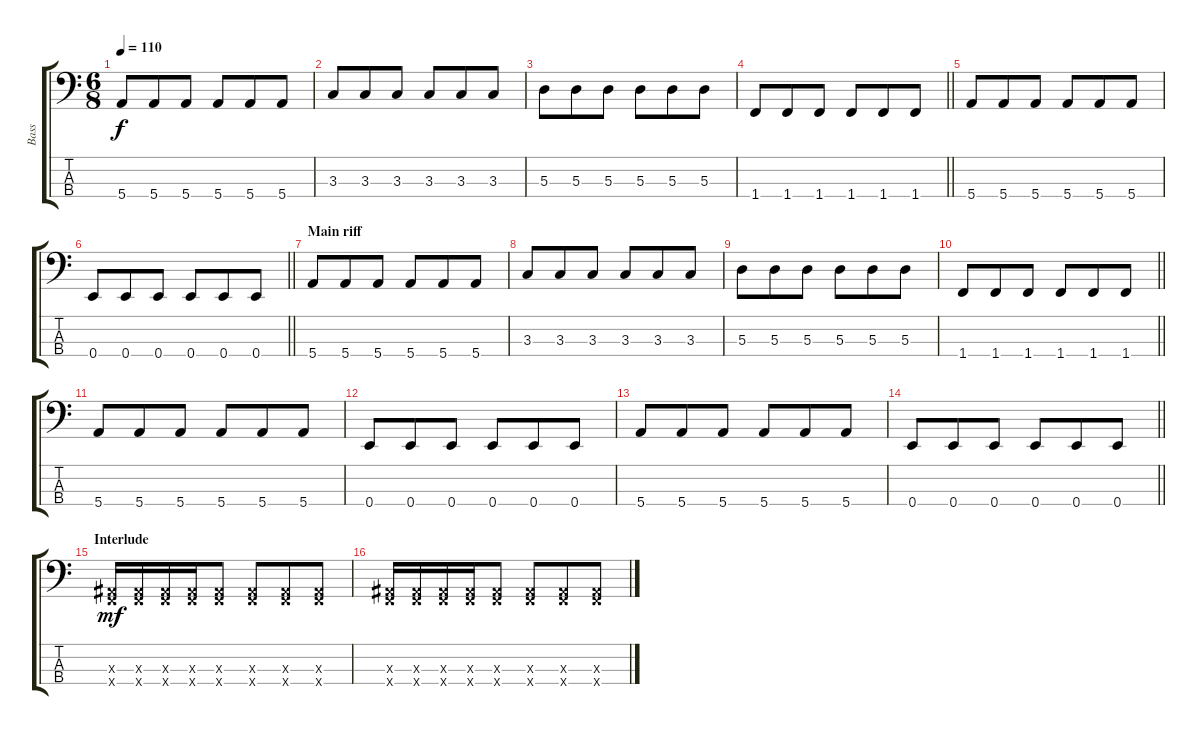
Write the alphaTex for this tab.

\track ("Bass" "Bass") {instrument electricbassfinger}
\staff {score tabs}
\tuning (G2 D2 A1 E1) {hide}
\ts (6 8)
\section ("" "")
\tempo 110
\clef f4
\ks c
5.4.8{dy f} 5.4.8 5.4.8 5.4.8 5.4.8 5.4.8 |
3.3.8 3.3.8 3.3.8 3.3.8 3.3.8 3.3.8 |
5.3.8 5.3.8 5.3.8 5.3.8 5.3.8 5.3.8 |
\barLineRight lightlight
1.4.8 1.4.8 1.4.8 1.4.8 1.4.8 1.4.8 |
\section ("" "")
5.4.8 5.4.8 5.4.8 5.4.8 5.4.8 5.4.8 |
\barLineRight lightlight
0.4.8 0.4.8 0.4.8 0.4.8 0.4.8 0.4.8 |
\section ("" "Main riff")
5.4.8 5.4.8 5.4.8 5.4.8 5.4.8 5.4.8 |
3.3.8 3.3.8 3.3.8 3.3.8 3.3.8 3.3.8 |
5.3.8 5.3.8 5.3.8 5.3.8 5.3.8 5.3.8 |
\barLineRight lightlight
1.4.8 1.4.8 1.4.8 1.4.8 1.4.8 1.4.8 |
\section ("" "")
5.4.8 5.4.8 5.4.8 5.4.8 5.4.8 5.4.8 |
0.4.8 0.4.8 0.4.8 0.4.8 0.4.8 0.4.8 |
5.4.8 5.4.8 5.4.8 5.4.8 5.4.8 5.4.8 |
\barLineRight lightlight
0.4.8 0.4.8 0.4.8 0.4.8 0.4.8 0.4.8 |
\section ("" "Interlude")
(1.3{x} 1.4{x}).16{dy mf} (1.3{x} 1.4{x}).16 (1.3{x} 1.4{x}).16 (1.3{x} 1.4{x}).16 (1.3{x} 1.4{x}).8 (1.3{x} 1.4{x}).8 (1.3{x} 1.4{x}).8 (1.3{x} 1.4{x}).8 |
(1.3{x} 1.4{x}).16 (1.3{x} 1.4{x}).16 (1.3{x} 1.4{x}).16 (1.3{x} 1.4{x}).16 (1.3{x} 1.4{x}).8 (1.3{x} 1.4{x}).8 (1.3{x} 1.4{x}).8 (1.3{x} 1.4{x}).8
